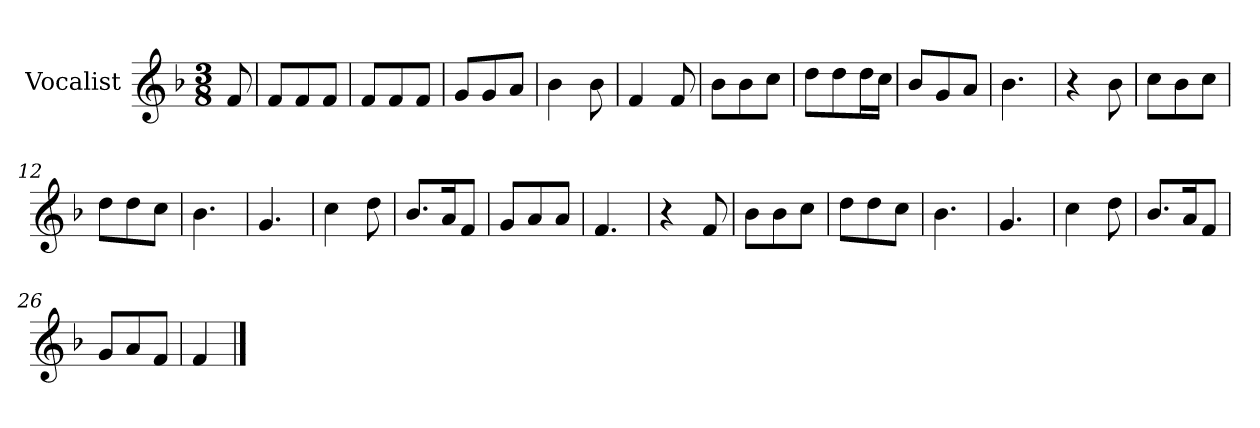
**kern
*part1
*staff1
*I"Vocalist
*k[b-]
*F:
*M3/8
=
8f
=1
8fL
8f
8fJ
=2
8fL
8f
8fJ
=3
8gL
8g
8aJ
=4
4b-
8b-
=5
4f
8f
=6
8b-L
8b-
8ccJ
=7
8ddL
8dd
16ddL
16ccJJ
=8
8b-L
8g
8aJ
=9
4.b-
=10
4r
8b-
=11
8ccL
8b-
8ccJ
=12
8ddL
8dd
8ccJ
=13
4.b-
=14
4.g
=15
4cc
8dd
=16
8.b-L
16aK
8fJ
=17
8gL
8a
8aJ
=18
4.f
=19
4r
8f
=20
8b-L
8b-
8ccJ
=21
8ddL
8dd
8ccJ
=22
4.b-
=23
4.g
=24
4cc
8dd
=25
8.b-L
16aK
8fJ
=26
8gL
8a
8fJ
=27
4f
==
*-
